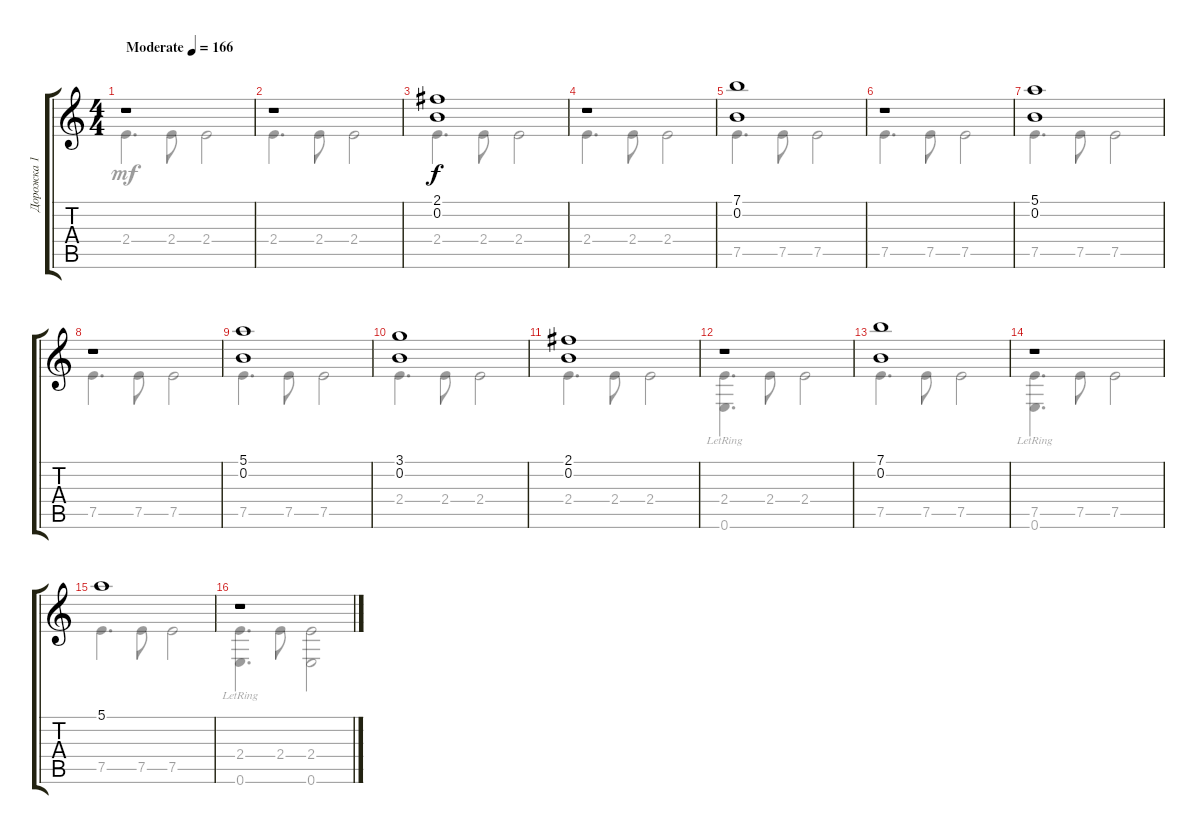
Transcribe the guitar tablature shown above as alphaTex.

\track ("Дорожка 1" "Дорожка 1") {instrument acousticguitarsteel}
\staff {score tabs}
\tuning (E4 B3 G3 D3 A2 E2) {hide}
\voice
\ts (4 4)
\tempo (166 "Moderate")
\clef g2
\ks c
r.1{dy f instrument acousticguitarsteel} |
r.1 |
(2.1 0.2).1 |
r.1 |
(7.1 0.2).1 |
r.1 |
(5.1 0.2).1 |
r.1 |
(5.1 0.2).1 |
(3.1 0.2).1 |
(2.1 0.2).1 |
r.1 |
(7.1 0.2).1 |
r.1 |
5.1.1 |
r.1
\voice
\clef g2
\ottava regular
\simile none
\ks c
2.4.4{d dy mf} 2.4.8 2.4.2 |
2.4.4{d} 2.4.8 2.4.2 |
2.4.4{d} 2.4.8 2.4.2 |
2.4.4{d} 2.4.8 2.4.2 |
7.5.4{d} 7.5.8 7.5.2 |
7.5.4{d} 7.5.8 7.5.2 |
7.5.4{d} 7.5.8 7.5.2 |
7.5.4{d} 7.5.8 7.5.2 |
7.5.4{d} 7.5.8 7.5.2 |
2.4.4{d} 2.4.8 2.4.2 |
2.4.4{d} 2.4.8 2.4.2 |
(2.4 0.6{lr}).4{d} 2.4.8 2.4.2 |
7.5.4{d} 7.5.8 7.5.2 |
(7.5 0.6{lr}).4{d} 7.5.8 7.5.2 |
7.5.4{d} 7.5.8 7.5.2 |
(2.4 0.6{lr}).4{d} 2.4.8 (2.4 0.6).2
